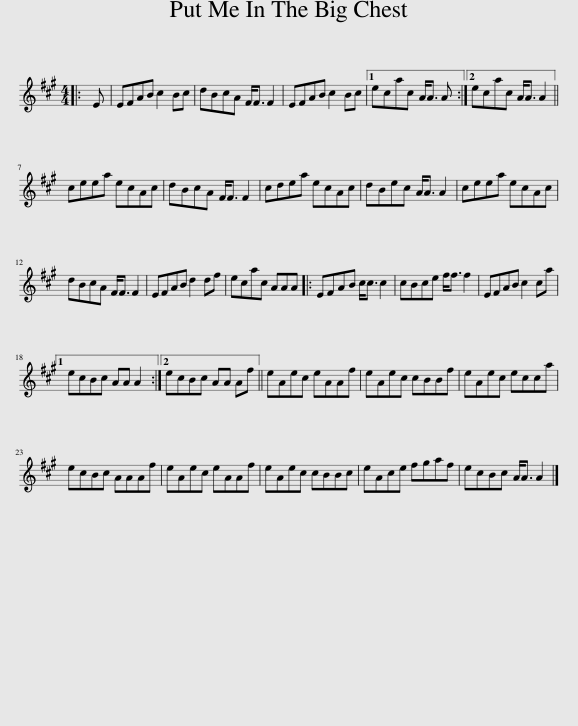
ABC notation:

X:1
L:1/8
M:4/4
I:linebreak $
K:A
V:1 treble
V:1
|: E | EFAB c2 Bc | dBcA F<F F2 | EFAB c2 Bc |1 ecac A<A A :|2 %5
 ecac A<A A2 ||$ ceea ecAc | dBcA F<F F2 | cdea ecAc | dBec A<A A2 | %10
 ceea ecAc |$ dBcA F<F F2 | EFAB d2 df | ecac AAA |: EFAB c<c c2 | %15
 cBce f<f f2 | EFAB c2 ca |1$ ecBc AA A2 :|2 ecBc AA Af || eAec eAAf | %20
 eAec cBBf | eAec ecca |$ ecBc AAAf | eAec eAAf | eAec cBBc | %25
 eAce fgaf | ecBc A<A A2 |] %27
